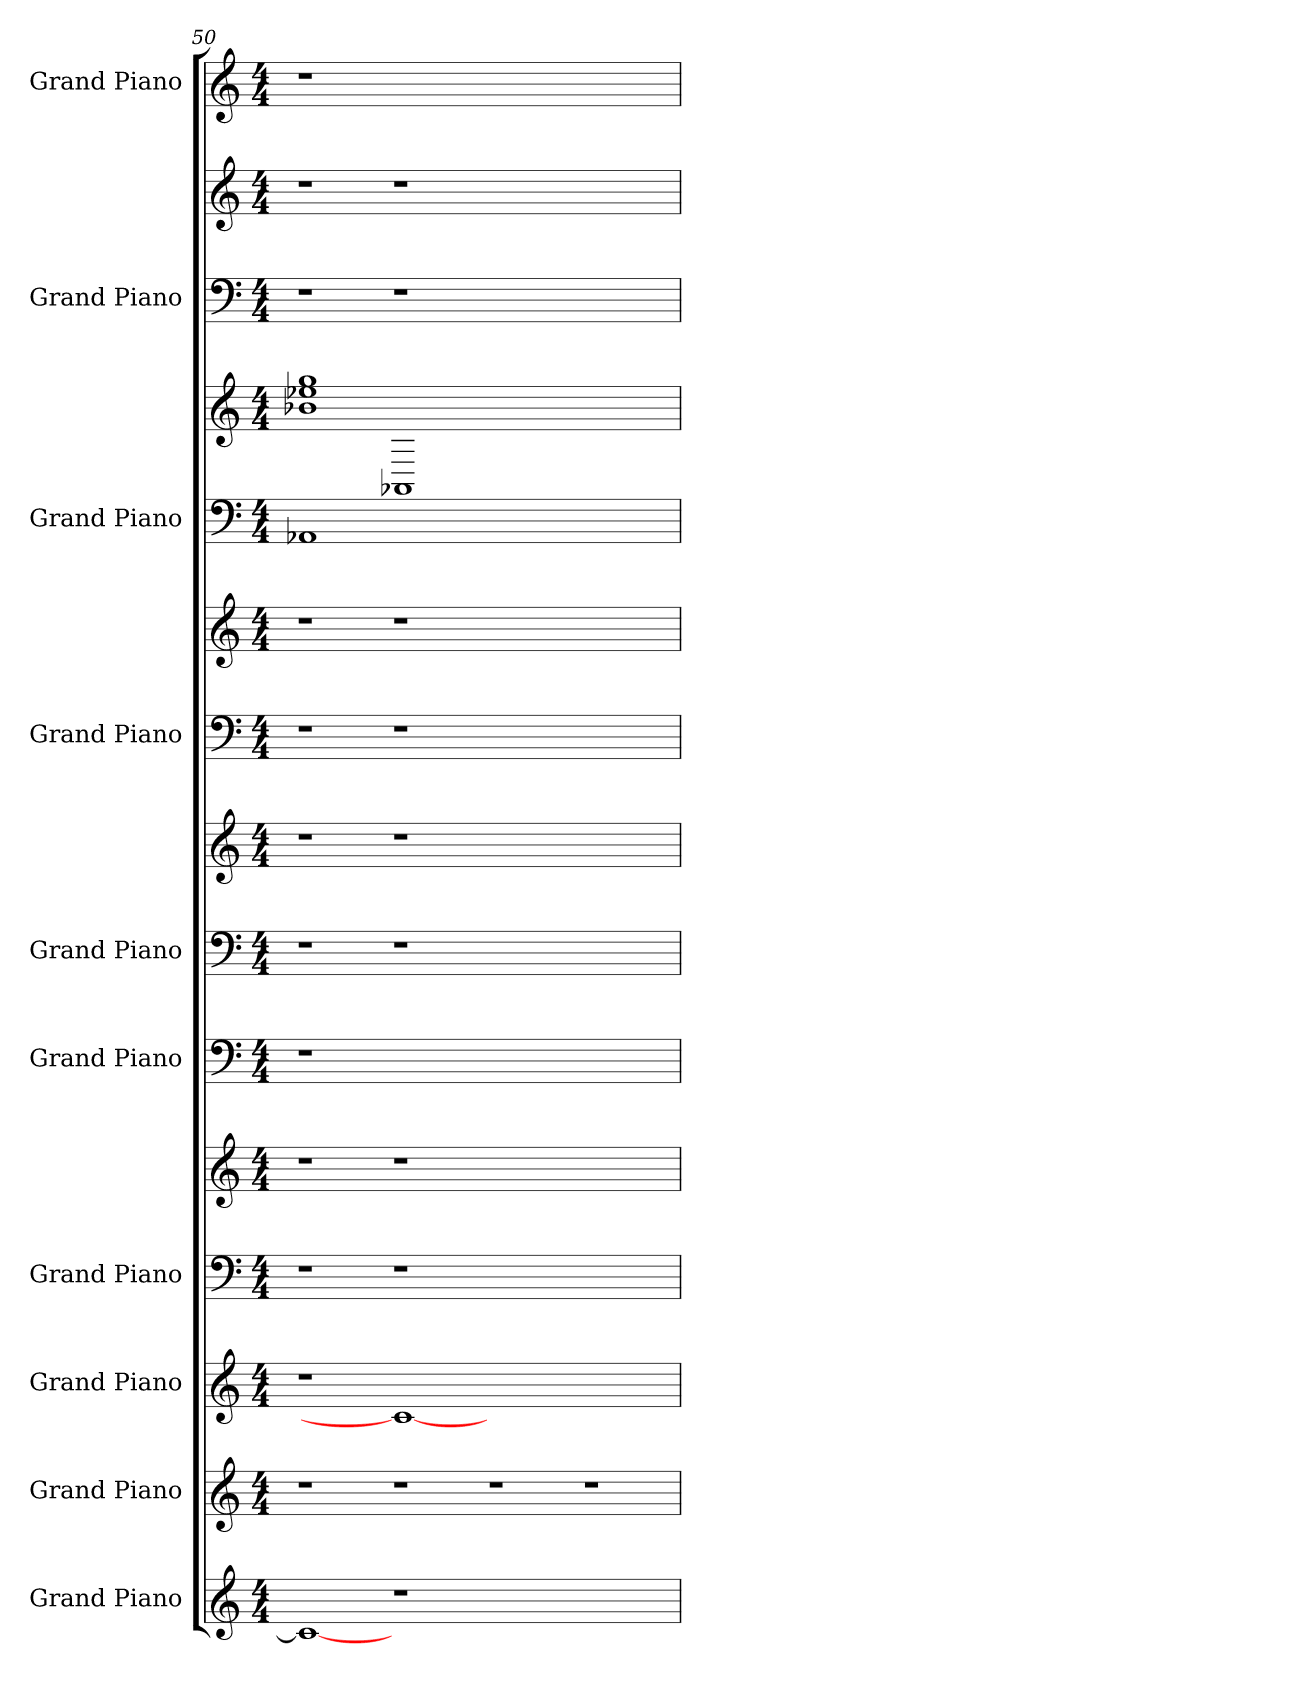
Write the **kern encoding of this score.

**kern	**kern	**kern	**kern	**kern	**kern	**kern	**kern	**kern	**kern	**kern	**kern	**kern	**kern	**kern
*part10	*part9	*part8	*part7	*part7	*part6	*part5	*part5	*part4	*part4	*part3	*part3	*part2	*part2	*part1
*staff15	*staff14	*staff13	*staff12	*staff11	*staff10	*staff9	*staff8	*staff7	*staff6	*staff5	*staff4	*staff3	*staff2	*staff1
*I"Grand Piano	*I"Grand Piano	*I"Grand Piano	*I"Grand Piano	*	*I"Grand Piano	*I"Grand Piano	*	*I"Grand Piano	*	*I"Grand Piano	*	*I"Grand Piano	*	*I"Grand Piano
*clefG2	*clefG2	*clefG2	*clefF4	*clefG2	*clefF4	*clefF4	*clefG2	*clefF4	*clefG2	*clefF4	*clefG2	*clefF4	*clefG2	*clefG2
*k[]	*k[]	*k[]	*k[]	*k[]	*k[]	*k[]	*k[]	*k[]	*k[]	*k[]	*k[]	*k[]	*k[]	*k[]
*C:	*C:	*C:	*C:	*C:	*C:	*C:	*C:	*C:	*C:	*C:	*C:	*C:	*C:	*C:
*M4/4	*M4/4	*M4/4	*M4/4	*M4/4	*M4/4	*M4/4	*M4/4	*M4/4	*M4/4	*M4/4	*M4/4	*M4/4	*M4/4	*M4/4
=50	=50	=50	=50	=50	=50	=50	=50	=50	=50	=50	=50	=50	=50	=50
1c_	1r	1r	1r	1r	1r	1r	1r	1r	1r	1AA-X	1b-X 1ee-X 1gg	1r	1r	1r
1r	1r	1c_	1r	1r	0.ryy	1r	1r	1r	1r	0.ryy	1AA-X	1r	1r	0.ryy
0ryy	1r	0ryy	0ryy	0ryy	.	0ryy	0ryy	0ryy	0ryy	.	0ryy	0ryy	0ryy	.
.	1r	.	.	.	.	.	.	.	.	.	.	.	.	.
=	=	=	=	=	=	=	=	=	=	=	=	=	=	=
*-	*-	*-	*-	*-	*-	*-	*-	*-	*-	*-	*-	*-	*-	*-
